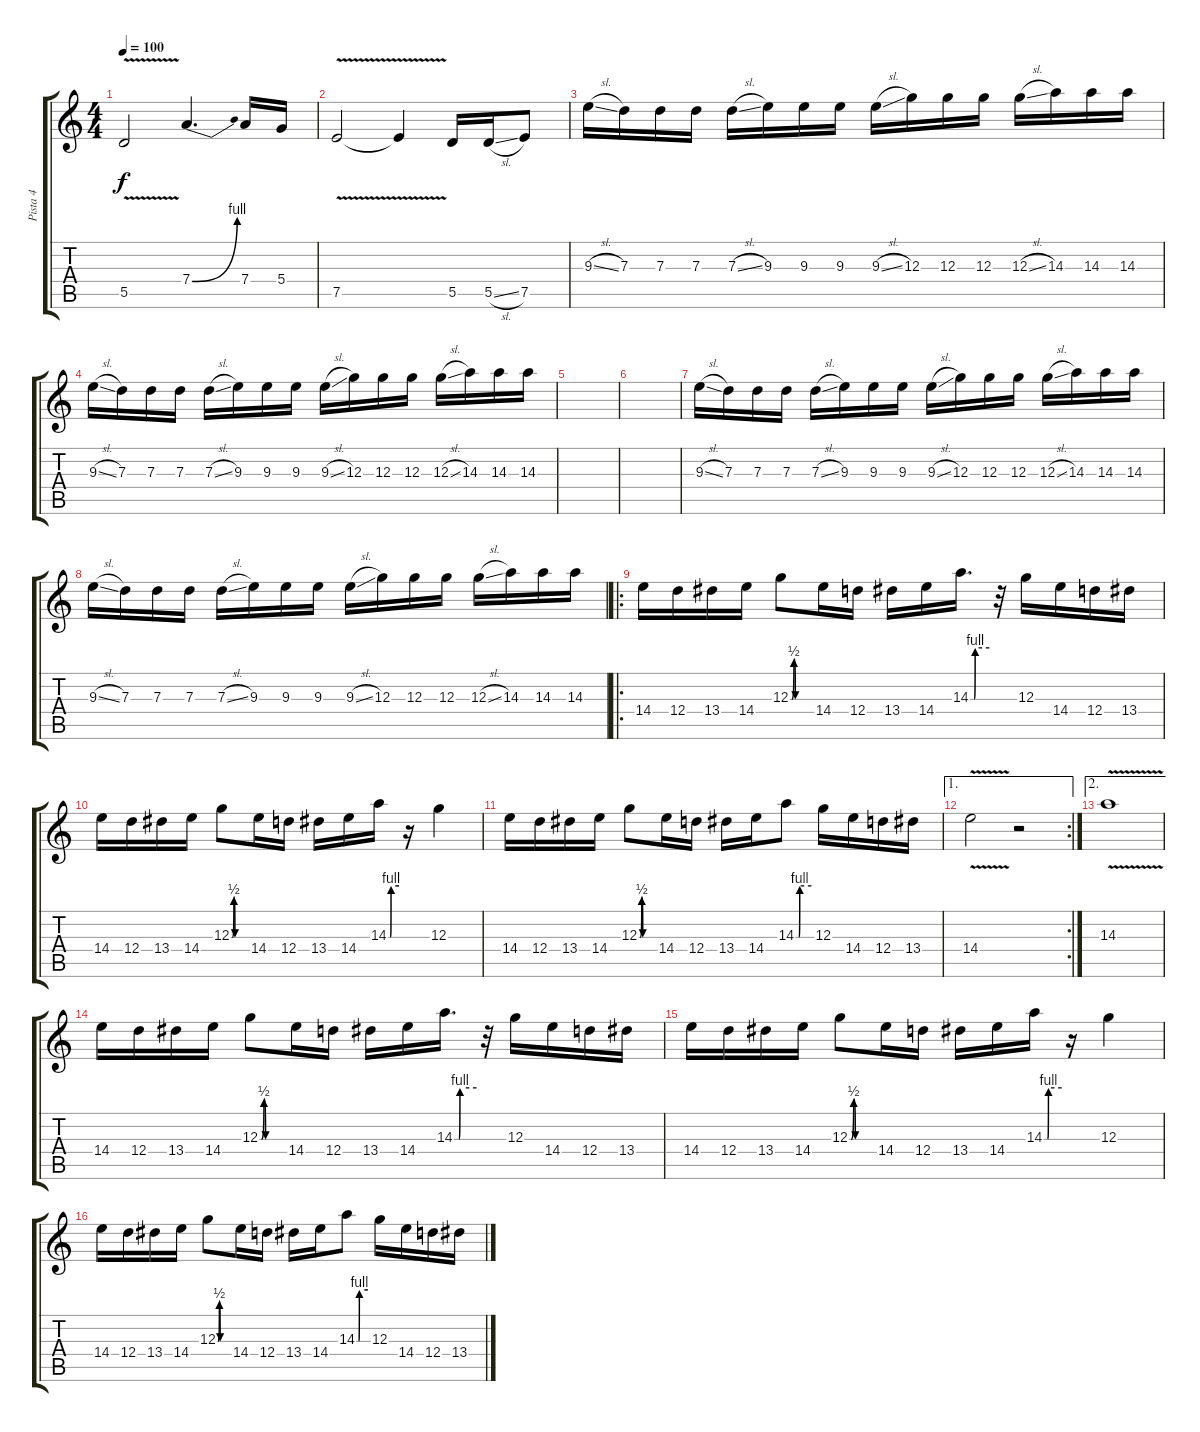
\track ("Pista 4" "Pista 4") {instrument distortionguitar}
\staff {score tabs}
\tuning (E4 B3 G3 D3 A2 E2) {hide}
\ts (4 4)
\tempo 100
\clef g2
\ks c
5.5{v}.2{dy f} 7.4{be (bend 0 0 60 4)}.4{d} 7.4.16 5.4.16 |
7.5{v}.2 7.5{v t}.4 5.5.16 5.5{sl}.16 7.5.8 |
9.3{sl}.16 7.3.16 7.3.16 7.3.16 7.3{sl}.16 9.3.16 9.3.16 9.3.16 9.3{sl}.16 12.3.16 12.3.16 12.3.16 12.3{sl}.16 14.3.16 14.3.16 14.3.16 |
9.3{sl}.16 7.3.16 7.3.16 7.3.16 7.3{sl}.16 9.3.16 9.3.16 9.3.16 9.3{sl}.16 12.3.16 12.3.16 12.3.16 12.3{sl}.16 14.3.16 14.3.16 14.3.16 |
|
|
9.3{sl}.16 7.3.16 7.3.16 7.3.16 7.3{sl}.16 9.3.16 9.3.16 9.3.16 9.3{sl}.16 12.3.16 12.3.16 12.3.16 12.3{sl}.16 14.3.16 14.3.16 14.3.16 |
9.3{sl}.16 7.3.16 7.3.16 7.3.16 7.3{sl}.16 9.3.16 9.3.16 9.3.16 9.3{sl}.16 12.3.16 12.3.16 12.3.16 12.3{sl}.16 14.3.16 14.3.16 14.3.16 |
\ro
14.4.16 12.4.16 13.4.16 14.4.16 12.3{be (custom 0 0 4 0 10 2 14 0 60 0)}.8 14.4.16 12.4.16 13.4.16 14.4.16 14.3{be (custom 0 0 13 0 15 4 60 4)}.16{d} r.32 12.3.16 14.4.16 12.4.16 13.4.16 |
14.4.16 12.4.16 13.4.16 14.4.16 12.3{be (custom 0 0 4 0 10 2 14 0 60 0)}.8 14.4.16 12.4.16 13.4.16 14.4.16 14.3{be (custom 0 0 13 0 15 4 60 4)}.16 r.16 12.3.4 |
14.4.16 12.4.16 13.4.16 14.4.16 12.3{be (custom 0 0 4 0 10 2 14 0 60 0)}.8 14.4.16 12.4.16 13.4.16 14.4.16 14.3{be (custom 0 0 13 0 15 4 60 4)}.8 12.3.16 14.4.16 12.4.16 13.4.16 |
\ae 1
\rc 2
14.4{v}.2 r.2 |
\ae 2
14.3{v}.1 |
14.4.16 12.4.16 13.4.16 14.4.16 12.3{be (custom 0 0 4 0 10 2 14 0 60 0)}.8 14.4.16 12.4.16 13.4.16 14.4.16 14.3{be (custom 0 0 13 0 15 4 60 4)}.16{d} r.32 12.3.16 14.4.16 12.4.16 13.4.16 |
14.4.16 12.4.16 13.4.16 14.4.16 12.3{be (custom 0 0 4 0 10 2 14 0 60 0)}.8 14.4.16 12.4.16 13.4.16 14.4.16 14.3{be (custom 0 0 13 0 15 4 60 4)}.16 r.16 12.3.4 |
14.4.16 12.4.16 13.4.16 14.4.16 12.3{be (custom 0 0 4 0 10 2 14 0 60 0)}.8 14.4.16 12.4.16 13.4.16 14.4.16 14.3{be (custom 0 0 13 0 15 4 60 4)}.8 12.3.16 14.4.16 12.4.16 13.4.16
